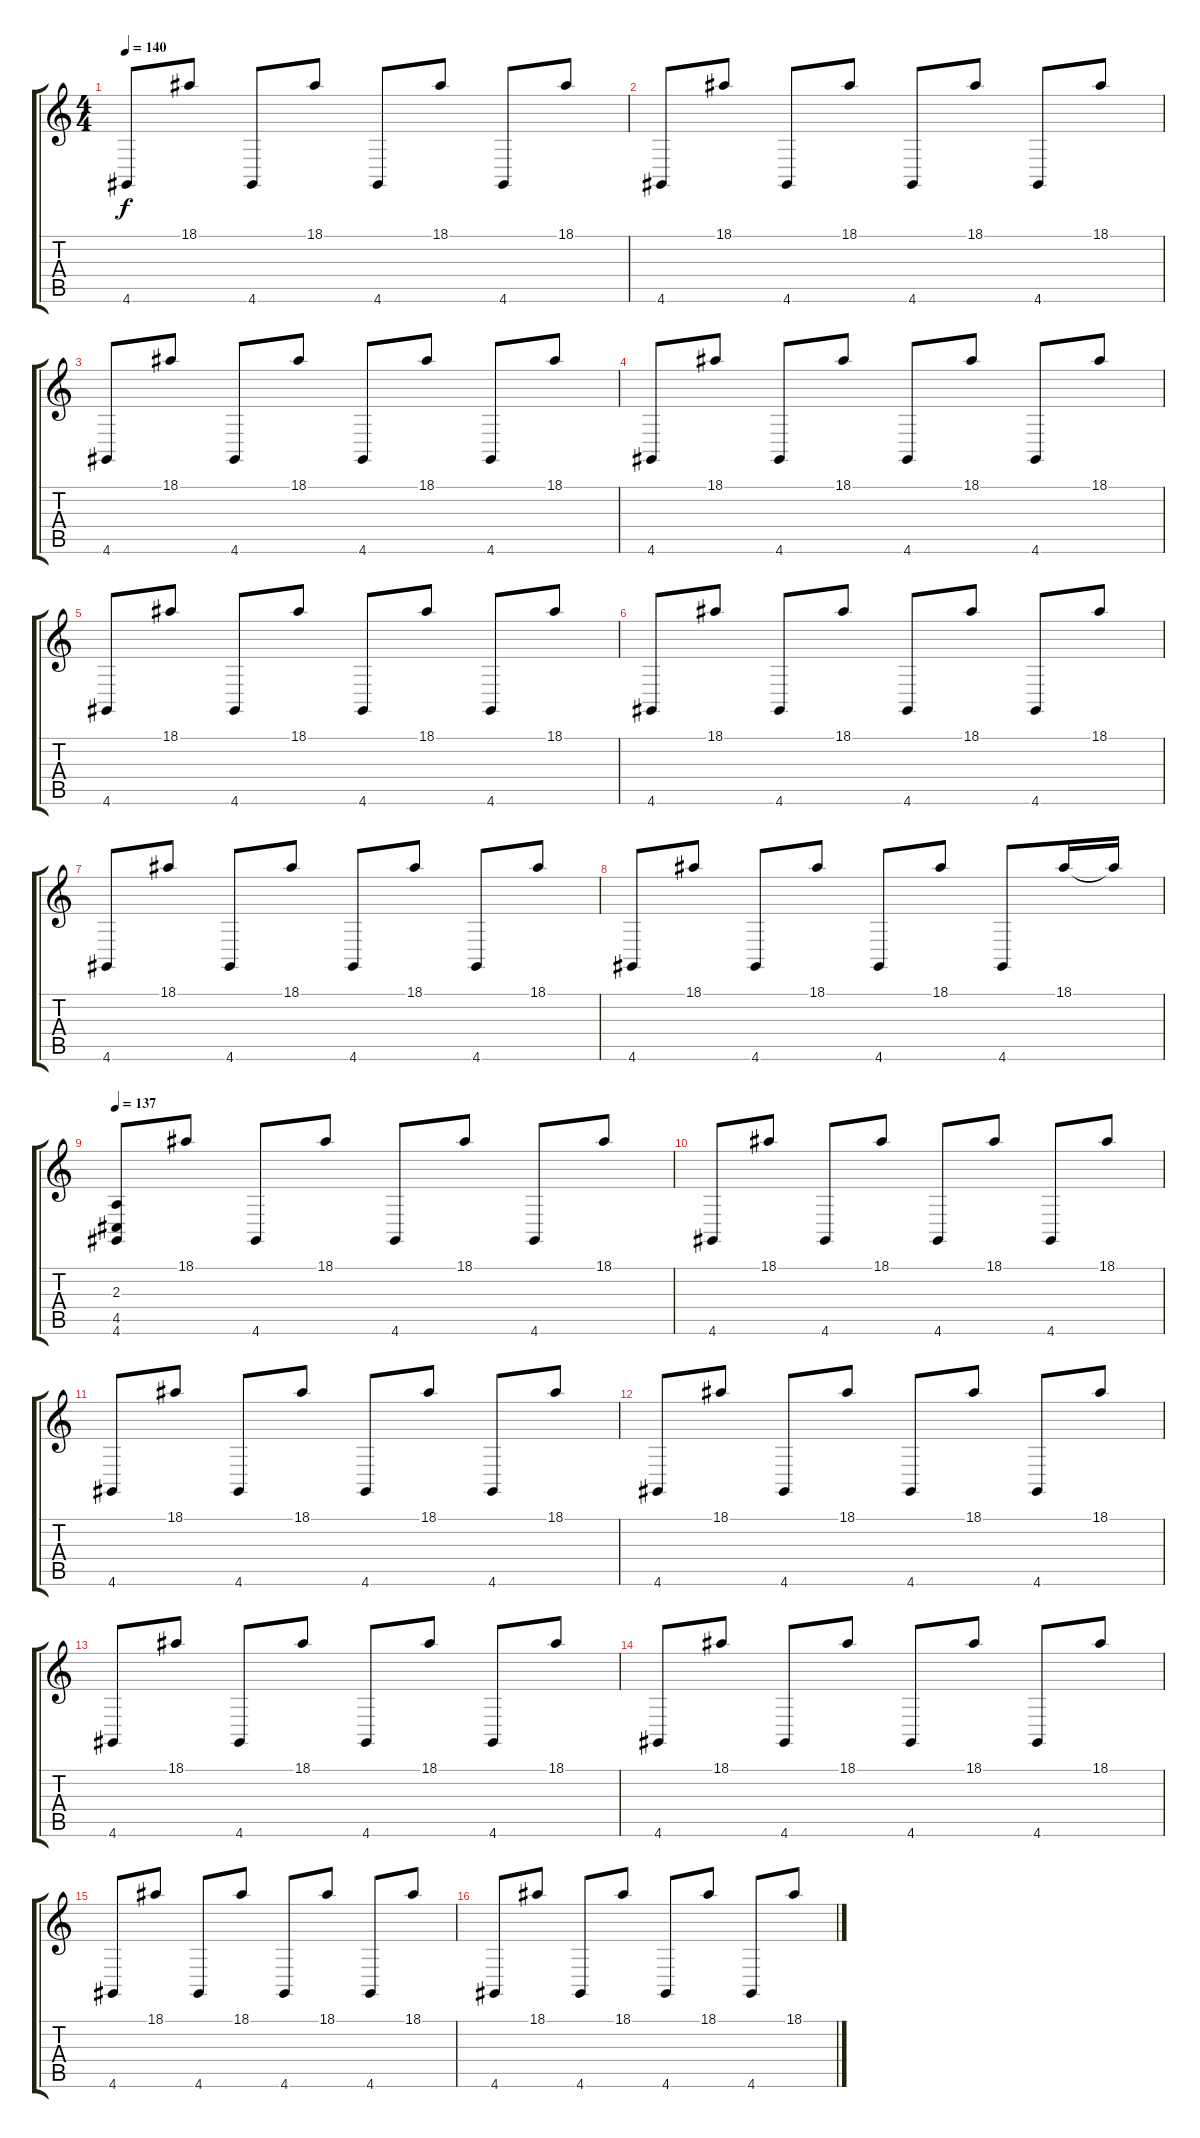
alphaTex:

\track "" {instrument ocarina}
\staff {score tabs}
\tuning (E4 B3 G3 D3 A2 E2) {hide}
\ts (4 4)
\tempo 140
\clef g2
\ks c
4.6.8{dy f} 18.1.8 4.6.8 18.1.8 4.6.8 18.1.8 4.6.8 18.1.8 |
4.6.8 18.1.8 4.6.8 18.1.8 4.6.8 18.1.8 4.6.8 18.1.8 |
4.6.8 18.1.8 4.6.8 18.1.8 4.6.8 18.1.8 4.6.8 18.1.8 |
4.6.8 18.1.8 4.6.8 18.1.8 4.6.8 18.1.8 4.6.8 18.1.8 |
4.6.8 18.1.8 4.6.8 18.1.8 4.6.8 18.1.8 4.6.8 18.1.8 |
4.6.8 18.1.8 4.6.8 18.1.8 4.6.8 18.1.8 4.6.8 18.1.8 |
4.6.8 18.1.8 4.6.8 18.1.8 4.6.8 18.1.8 4.6.8 18.1.8 |
4.6.8 18.1.8 4.6.8 18.1.8 4.6.8 18.1.8 4.6.8 18.1.16 18.1{t}.16 |
\tempo 137
(2.3 4.5 4.6).8{volume 16} 18.1.8 4.6.8 18.1.8 4.6.8 18.1.8 4.6.8 18.1.8 |
4.6.8 18.1.8 4.6.8 18.1.8 4.6.8 18.1.8 4.6.8 18.1.8 |
4.6.8 18.1.8 4.6.8 18.1.8 4.6.8 18.1.8 4.6.8 18.1.8 |
4.6.8 18.1.8 4.6.8 18.1.8 4.6.8 18.1.8 4.6.8 18.1.8 |
4.6.8 18.1.8 4.6.8 18.1.8 4.6.8 18.1.8 4.6.8 18.1.8 |
4.6.8 18.1.8 4.6.8 18.1.8 4.6.8 18.1.8 4.6.8 18.1.8 |
4.6.8 18.1.8 4.6.8 18.1.8 4.6.8 18.1.8 4.6.8 18.1.8 |
4.6.8 18.1.8 4.6.8 18.1.8 4.6.8 18.1.8 4.6.8 18.1.8
